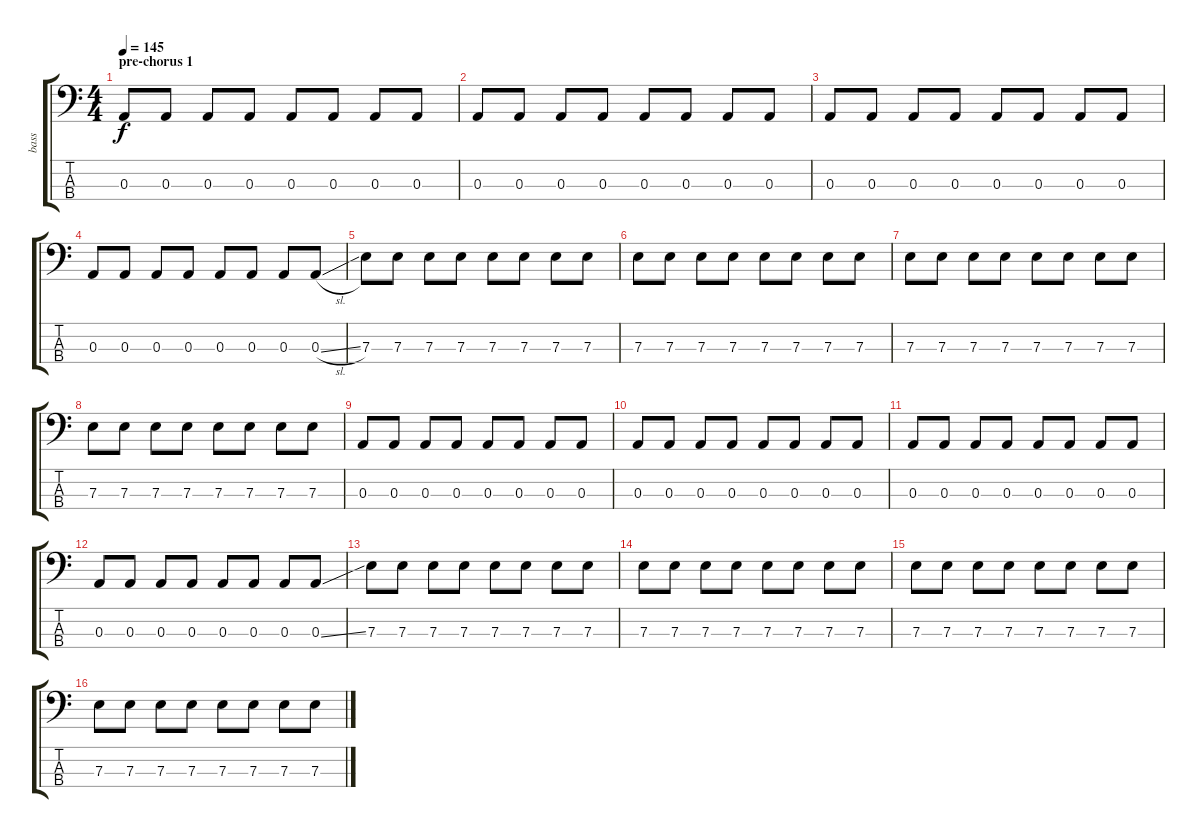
\track ("bass" "bass") {instrument electricbassfinger}
\staff {score tabs}
\tuning (G2 D2 A1 E1) {hide}
\ts (4 4)
\section ("" "pre-chorus 1")
\tempo 145
\clef f4
\ks c
0.3.8{dy f} 0.3.8 0.3.8 0.3.8 0.3.8 0.3.8 0.3.8 0.3.8 |
0.3.8 0.3.8 0.3.8 0.3.8 0.3.8 0.3.8 0.3.8 0.3.8 |
0.3.8 0.3.8 0.3.8 0.3.8 0.3.8 0.3.8 0.3.8 0.3.8 |
0.3.8 0.3.8 0.3.8 0.3.8 0.3.8 0.3.8 0.3.8 0.3{sl}.8 |
7.3.8 7.3.8 7.3.8 7.3.8 7.3.8 7.3.8 7.3.8 7.3.8 |
7.3.8 7.3.8 7.3.8 7.3.8 7.3.8 7.3.8 7.3.8 7.3.8 |
7.3.8 7.3.8 7.3.8 7.3.8 7.3.8 7.3.8 7.3.8 7.3.8 |
7.3.8 7.3.8 7.3.8 7.3.8 7.3.8 7.3.8 7.3.8 7.3.8 |
0.3.8 0.3.8 0.3.8 0.3.8 0.3.8 0.3.8 0.3.8 0.3.8 |
0.3.8 0.3.8 0.3.8 0.3.8 0.3.8 0.3.8 0.3.8 0.3.8 |
0.3.8 0.3.8 0.3.8 0.3.8 0.3.8 0.3.8 0.3.8 0.3.8 |
0.3.8 0.3.8 0.3.8 0.3.8 0.3.8 0.3.8 0.3.8 0.3{ss}.8 |
7.3.8 7.3.8 7.3.8 7.3.8 7.3.8 7.3.8 7.3.8 7.3.8 |
7.3.8 7.3.8 7.3.8 7.3.8 7.3.8 7.3.8 7.3.8 7.3.8 |
7.3.8 7.3.8 7.3.8 7.3.8 7.3.8 7.3.8 7.3.8 7.3.8 |
7.3.8 7.3.8 7.3.8 7.3.8 7.3.8 7.3.8 7.3.8 7.3.8
